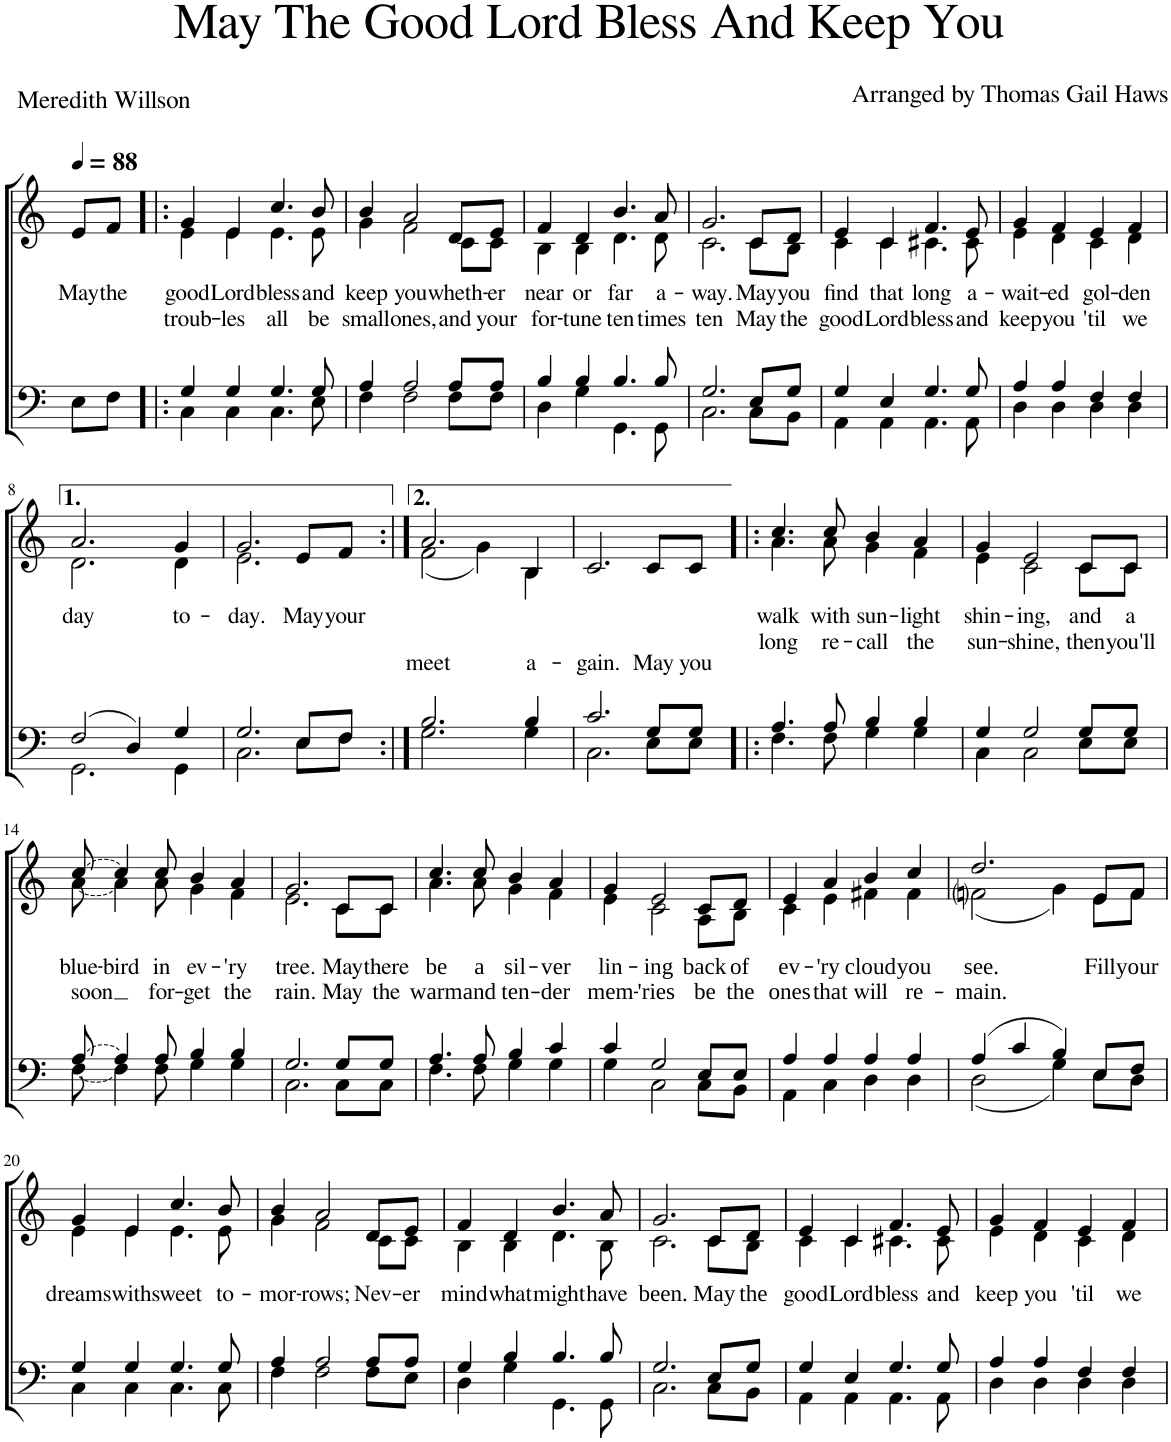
**kern	**kern	**text	**text
*part2	*part1	*part1	*part1
*staff2	*staff1	*staff1	*staff1
*I"Men	*I"Women	*	*
*clefF4	*clefG2	*	*
*k[]	*k[]	*	*
=1	=1	=1	=1
!	!	!LO:LY:b	!
8E\L	8e/L	May	.
!	!	!LO:LY:b	!
8F\J	8f/J	the	.
=2!|:	=2!|:	=2!|:	=2!|:
*^	*	*	*
!	!	!	!LO:LY:b	!LO:LY:b
*	*	*^	*	*
4G/	4C\	4g/	4e\	good	troub-
!	!	!	!	!LO:LY:b	!LO:LY:b
4G/	4C\	4e/	4e\	Lord	-les
!	!	!	!	!LO:LY:b	!LO:LY:b
4.G/	4.C\	4.cc/	4.e\	bless	all
!	!	!	!	!LO:LY:b	!LO:LY:b
8G/	8E\	8b/	8e\	and	be
=3	=3	=3	=3	=3	=3
!	!	!	!	!LO:LY:b	!LO:LY:b
4A/	4F\	4b/	4g\	keep	small
!	!	!	!	!LO:LY:b	!LO:LY:b
2A/	2F\	2a/	2f\	you	ones,
!	!	!	!	!LO:LY:b	!LO:LY:b
8A/L	8F\L	8d/L	8c\L	wheth-	and
!	!	!	!	!LO:LY:b	!LO:LY:b
8A/J	8F\J	8e/J	8c\J	-er	your
=4	=4	=4	=4	=4	=4
!	!	!	!	!LO:LY:b	!LO:LY:b
4B/	4D\	4f/	4B\	near	for-
!	!	!	!	!LO:LY:b	!LO:LY:b
4B/	4G\	4d/	4B\	or	-tune
!	!	!	!	!LO:LY:b	!LO:LY:b
4.B/	4.GG\	4.b/	4.d\	far	ten
!	!	!	!	!LO:LY:b	!LO:LY:b
8B/	8GG\	8a/	8d\	a-	times
=5	=5	=5	=5	=5	=5
!	!	!	!	!LO:LY:b	!LO:LY:b
2.G/	2.C\	2.g/	2.c\	-way.	ten
!	!	!	!	!LO:LY:b	!
8E/L	8C\L	8c/L	8c\L	May May	.
!	!	!	!	!LO:LY:b	!LO:LY:b
8G/J	8BB\J	8d/J	8B\J	you	the
=6	=6	=6	=6	=6	=6
!	!	!	!	!LO:LY:b	!LO:LY:b
4G/	4AA\	4e/	4c\	find	good
!	!	!	!	!LO:LY:b	!LO:LY:b
4E/	4AA\	4c/	4c\	that	Lord
!	!	!	!	!LO:LY:b	!LO:LY:b
4.G/	4.AA\	4.f/	4.c#X\	long	bless
!	!	!	!	!LO:LY:b	!LO:LY:b
8G/	8AA\	8e/	8c#\	a-	and
=7	=7	=7	=7	=7	=7
!	!	!	!	!LO:LY:b	!LO:LY:b
4A/	4D\	4g/	4e\	-wait-	keep
!	!	!	!	!LO:LY:b	!LO:LY:b
4A/	4D\	4f/	4d\	-ed	you
!	!	!	!	!LO:LY:b	!LO:LY:b
4F/	4D\	4e/	4c\	gol-	'til
!	!	!	!	!LO:LY:b	!LO:LY:b
4F/	4D\	4f/	4d\	-den	we
!!LO:LB:g=z	!!
=8	=8	=8	=8	=8	=8
!	!	!	!	!LO:LY:b	!
(2F/	2.GG\	2.a/	2.d\	day	.
4D/)	.	.	.	.	.
!	!	!	!	!LO:LY:b	!
4G/	4GG\	4g/	4d\	to-	.
=9	=9	=9	=9	=9	=9
!	!	!	!	!LO:LY:b	!
2.G/	2.C\	2.g/	2.e\	-day.	.
!	!	!	!	!LO:LY:b	!
8E/L	8E\L	8e/L	4ryy	May	.
!	!	!	!	!LO:LY:b	!
8F/J	8F\J	8f/J	.	your	.
=10:|!	=10:|!	=10:|!	=10:|!	=10:|!	=10:|!
!	!	!	!	!LO:LY:b	!
2.B/	2.G\	2.a/	(2f\	meet	.
.	.	.	4g\)	.	.
!	!	!	!	!LO:LY:b	!
4B/	4G\	4B/	4B\	a-	.
=11	=11	=11	=11	=11	=11
!	!	!	!	!LO:LY:b	!
*	*	*v	*v	*	*
2.c/	2.C\	2.c/	-gain.	.
!	!	!	!LO:LY:b	!
8G/L	8E\L	8c/L	May	.
!	!	!	!LO:LY:b	!
8G/J	8E\J	8c/J	you	.
=12!|:	=12!|:	=12!|:	=12!|:	=12!|:
!	!	!	!LO:LY:b	!LO:LY:b
*	*	*^	*	*
4.A/	4.F\	4.cc/	4.a\	walk	long
!	!	!	!	!LO:LY:b	!LO:LY:b
8A/	8F\	8cc/	8a\	with	re-
!	!	!	!	!LO:LY:b	!LO:LY:b
4B/	4G\	4b/	4g\	sun-	-call
!	!	!	!	!LO:LY:b	!LO:LY:b
4B/	4G\	4a/	4f\	-light	the
=13	=13	=13	=13	=13	=13
!	!	!	!	!LO:LY:b	!LO:LY:b
4G/	4C\	4g/	4e\	shin-	sun-
!	!	!	!	!LO:LY:b	!LO:LY:b
2G/	2C\	2e/	2c\	-ing,	-shine,
!	!	!	!	!LO:LY:b	!LO:LY:b
8G/L	8E\L	8c/L	8c\L	and	then
!	!	!	!	!LO:LY:b	!LO:LY:b
8G/J	8E\J	8c/J	8c\J	a	you'll
!!LO:LB:g=z	!!
=14	=14	=14	=14	=14	=14
!LO:T:dash	!LO:T:dash	!LO:T:dash	!LO:T:dash	!LO:LY:b	!LO:LY:b
[8A/	[8F\	[8cc/	[8a\	blue-	soon
!	!	!	!	!LO:LY:b	!
4A/]	4F\]	4cc/]	4a\]	-bird	.
!	!	!	!	!LO:LY:b	!LO:LY:b
8A/	8F\	8cc/	8a\	in	for-
!	!	!	!	!LO:LY:b	!LO:LY:b
4B/	4G\	4b/	4g\	ev-	-get
!	!	!	!	!LO:LY:b	!LO:LY:b
4B/	4G\	4a/	4f\	-'ry	the
=15	=15	=15	=15	=15	=15
!	!	!	!	!LO:LY:b	!LO:LY:b
2.G/	2.C\	2.g/	2.e\	tree.	rain.
!	!	!	!	!LO:LY:b	!LO:LY:b
8G/L	8C\L	8c/L	8c\L	May	May
!	!	!	!	!LO:LY:b	!LO:LY:b
8G/J	8C\J	8c/J	8c\J	there	the
=16	=16	=16	=16	=16	=16
!	!	!	!	!LO:LY:b	!LO:LY:b
4.A/	4.F\	4.cc/	4.a\	be	warm
!	!	!	!	!LO:LY:b	!LO:LY:b
8A/	8F\	8cc/	8a\	a	and
!	!	!	!	!LO:LY:b	!LO:LY:b
4B/	4G\	4b/	4g\	sil-	ten-
!	!	!	!	!LO:LY:b	!LO:LY:b
4c/	4G\	4a/	4f\	-ver	-der
=17	=17	=17	=17	=17	=17
!	!	!	!	!LO:LY:b	!LO:LY:b
4c/	4G\	4g/	4e\	lin-	mem-
!	!	!	!	!LO:LY:b	!LO:LY:b
2G/	2C\	2e/	2c\	-ing	-'ries
!	!	!	!	!LO:LY:b	!LO:LY:b
8E/L	8C\L	8c/L	8A\L	back	be
!	!	!	!	!LO:LY:b	!LO:LY:b
8E/J	8BB\J	8d/J	8B\J	of	the
=18	=18	=18	=18	=18	=18
!	!	!	!	!LO:LY:b	!LO:LY:b
4A/	4AA\	4e/	4c\	ev-	ones
!	!	!	!	!LO:LY:b	!LO:LY:b
4A/	4C\	4a/	4e\	-'ry	that
!	!	!	!	!LO:LY:b	!LO:LY:b
4A/	4D\	4b/	4f#X\	cloud	will
!	!	!	!	!LO:LY:b	!LO:LY:b
4A/	4D\	4cc/	4f#\	you	re-
=19	=19	=19	=19	=19	=19
!	!	!	!	!LO:LY:b	!LO:LY:b
(4A/	(2D\	2.dd/	(2fni\	see.	-main.
4c/	.	.	.	.	.
4B/)	4G\)	.	4g\)	.	.
!	!	!	!	!LO:LY:b	!
8E/L	8E\L	8e/L	8e\L	Fill	.
!	!	!	!	!LO:LY:b	!
8F/J	8D\J	8f/J	8f\J	your	.
!!LO:LB:g=z	!!
=20	=20	=20	=20	=20	=20
!	!	!	!	!LO:LY:b	!
4G/	4C\	4g/	4e\	dreams	.
!	!	!	!	!LO:LY:b	!
4G/	4C\	4e/	4e\	with	.
!	!	!	!	!LO:LY:b	!
4.G/	4.C\	4.cc/	4.e\	sweet	.
!	!	!	!	!LO:LY:b	!
8G/	8C\	8b/	8e\	to-	.
=21	=21	=21	=21	=21	=21
!	!	!	!	!LO:LY:b	!
4A/	4F\	4b/	4g\	-mor-	.
!	!	!	!	!LO:LY:b	!
2A/	2F\	2a/	2f\	-rows;	.
!	!	!	!	!LO:LY:b	!
8A/L	8F\L	8d/L	8c\L	Nev-	.
!	!	!	!	!LO:LY:b	!
8A/J	8E\J	8e/J	8c\J	-er	.
=22	=22	=22	=22	=22	=22
!	!	!	!	!LO:LY:b	!
4G/	4D\	4f/	4B\	mind	.
!	!	!	!	!LO:LY:b	!
4B/	4G\	4d/	4B\	what	.
!	!	!	!	!LO:LY:b	!
4.B/	4.GG\	4.b/	4.d\	might	.
!	!	!	!	!LO:LY:b	!
8B/	8GG\	8a/	8B\	have	.
=23	=23	=23	=23	=23	=23
!	!	!	!	!LO:LY:b	!
2.G/	2.C\	2.g/	2.c\	been.	.
!	!	!	!	!LO:LY:b	!
8E/L	8C\L	8c/L	8c\L	May	.
!	!	!	!	!LO:LY:b	!
8G/J	8BB\J	8d/J	8B\J	the	.
=24	=24	=24	=24	=24	=24
!	!	!	!	!LO:LY:b	!
4G/	4AA\	4e/	4c\	good	.
!	!	!	!	!LO:LY:b	!
4E/	4AA\	4c/	4c\	Lord	.
!	!	!	!	!LO:LY:b	!
4.G/	4.AA\	4.f/	4.c#X\	bless	.
!	!	!	!	!LO:LY:b	!
8G/	8AA\	8e/	8c#\	and	.
=25	=25	=25	=25	=25	=25
!	!	!	!	!LO:LY:b	!
4A/	4D\	4g/	4e\	keep	.
!	!	!	!	!LO:LY:b	!
4A/	4D\	4f/	4d\	you	.
!	!	!	!	!LO:LY:b	!
4F/	4D\	4e/	4c\	'til	.
!	!	!	!	!LO:LY:b	!
4F/	4D\	4f/	4d\	we	.
*v	*v	*	*	*	*
*	*v	*v	*	*
=	=	=	=
*-	*-	*-	*-
